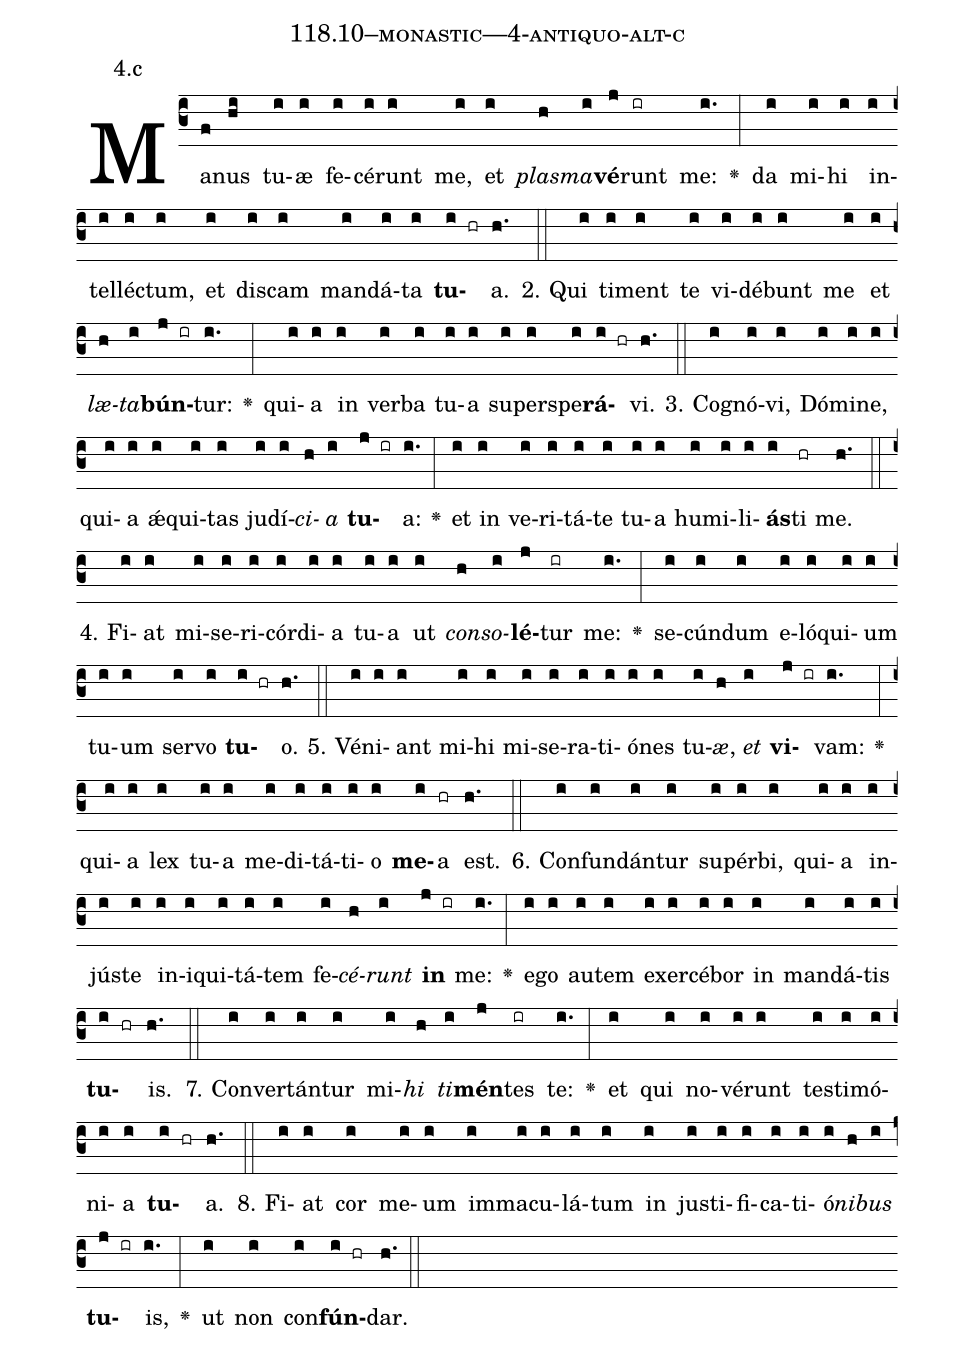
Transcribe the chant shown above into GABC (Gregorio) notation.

name: 118.10--monastic---4-antiquo-alt-c;
annotation: 4.c;
%%
(c3)Ma(f)nus(hi) tu(i)æ(i) fe(i)cé(i)runt(i) me,(i) et(i) <i>plas</i>(h)<i>ma</i>(i)<b>vé</b>(j)runt(ir) me:(i.) <v>\greheightstar</v>(:) da(i) mi(i)hi(i) in(i)tel(i)léc(i)tum,(i) et(i) dis(i)cam(i) man(i)dá(i)ta(i) <b>tu</b>(i hr)a.(h.) (::)
2. Qui(i) ti(i)ment(i) te(i) vi(i)dé(i)bunt(i) me(i) et(i) <i>læ</i>(h)<i>ta</i>(i)<b>bún</b>(j ir)tur:(i.) <v>\greheightstar</v>(:) qui(i)a(i) in(i) ver(i)ba(i) tu(i)a(i) su(i)per(i)spe(i)<b>rá</b>(i hr)vi.(h.) (::)
3. Co(i)gnó(i)vi,(i) Dó(i)mi(i)ne,(i) qui(i)a(i) ǽ(i)qui(i)tas(i) ju(i)dí(i)<i>ci</i>(h)<i>a</i>(i) <b>tu</b>(j ir)a:(i.) <v>\greheightstar</v>(:) et(i) in(i) ve(i)ri(i)tá(i)te(i) tu(i)a(i) hu(i)mi(i)li(i)<b>ás</b>(i)ti(hr) me.(h.) (::)
4. Fi(i)at(i) mi(i)se(i)ri(i)cór(i)di(i)a(i) tu(i)a(i) ut(i) <i>con</i>(h)<i>so</i>(i)<b>lé</b>(j)tur(ir) me:(i.) <v>\greheightstar</v>(:) se(i)cún(i)dum(i) e(i)ló(i)qui(i)um(i) tu(i)um(i) ser(i)vo(i) <b>tu</b>(i hr)o.(h.) (::)
5. Vé(i)ni(i)ant(i) mi(i)hi(i) mi(i)se(i)ra(i)ti(i)ó(i)nes(i) tu(i)<i>æ</i>,(h) <i>et</i>(i) <b>vi</b>(j ir)vam:(i.) <v>\greheightstar</v>(:) qui(i)a(i) lex(i) tu(i)a(i) me(i)di(i)tá(i)ti(i)o(i) <b>me</b>(i)a(hr) est.(h.) (::)
6. Con(i)fun(i)dán(i)tur(i) su(i)pér(i)bi,(i) qui(i)a(i) in(i)jús(i)te(i) in(i)i(i)qui(i)tá(i)tem(i) fe(i)<i>cé</i>(h)<i>runt</i>(i) <b>in</b>(j ir) me:(i.) <v>\greheightstar</v>(:) e(i)go(i) au(i)tem(i) ex(i)er(i)cé(i)bor(i) in(i) man(i)dá(i)tis(i) <b>tu</b>(i hr)is.(h.) (::)
7. Con(i)ver(i)tán(i)tur(i) mi(i)<i>hi</i>(h) <i>ti</i>(i)<b>mén</b>(j)tes(ir) te:(i.) <v>\greheightstar</v>(:) et(i) qui(i) no(i)vé(i)runt(i) tes(i)ti(i)mó(i)ni(i)a(i) <b>tu</b>(i hr)a.(h.) (::)
8. Fi(i)at(i) cor(i) me(i)um(i) im(i)ma(i)cu(i)lá(i)tum(i) in(i) jus(i)ti(i)fi(i)ca(i)ti(i)ó(i)<i>ni</i>(h)<i>bus</i>(i) <b>tu</b>(j ir)is,(i.) <v>\greheightstar</v>(:) ut(i) non(i) con(i)<b>fún</b>(i hr)dar.(h.) (::)
